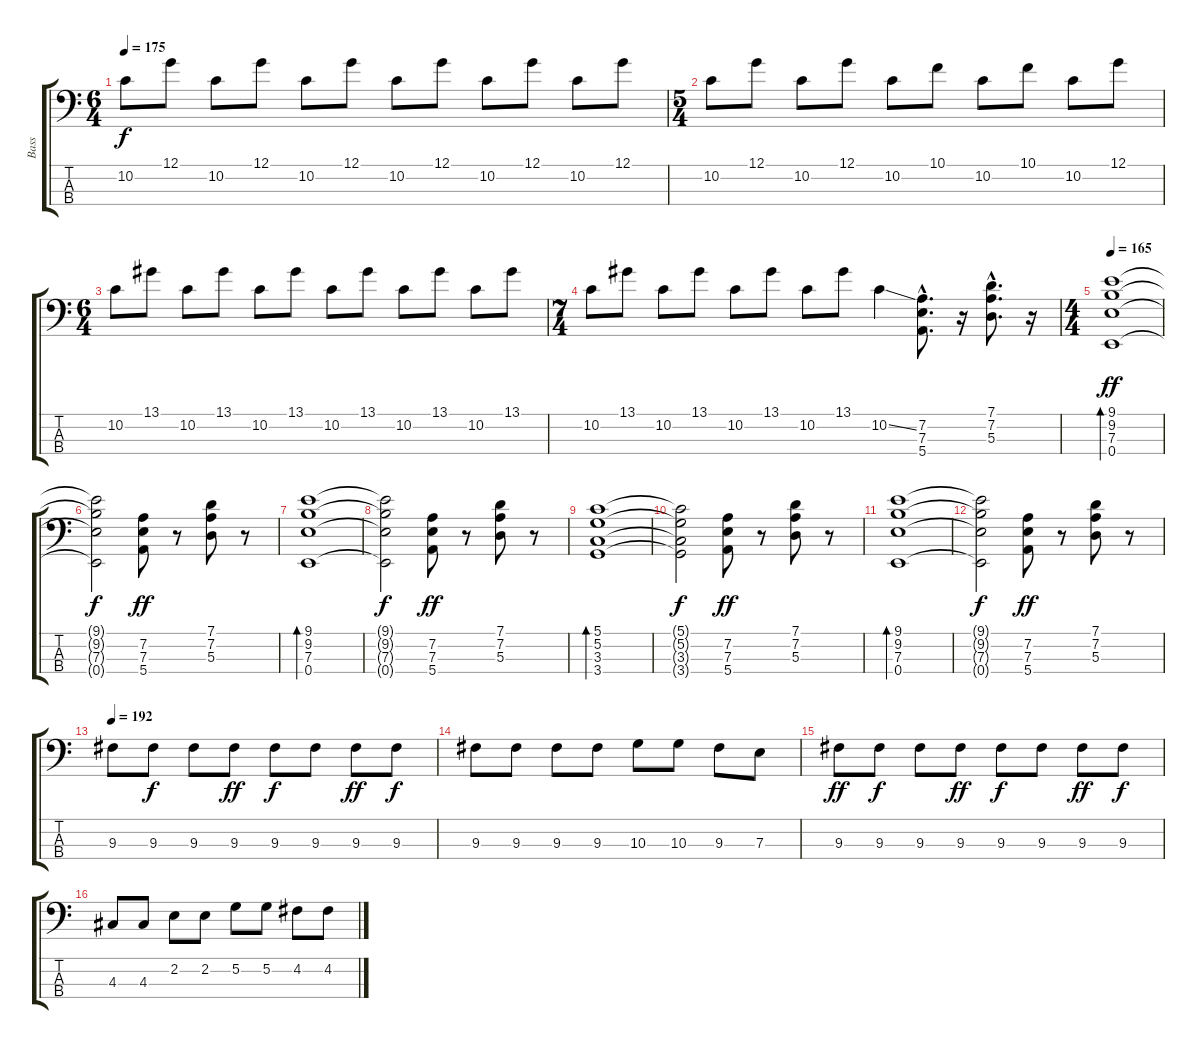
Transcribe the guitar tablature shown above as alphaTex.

\track ("Bass" "Bass") {instrument electricbassfinger}
\staff {score tabs}
\tuning (G2 D2 A1 E1) {hide}
\ts (6 4)
\tempo 175
\clef f4
\ks c
10.2.8{dy f} 12.1.8 10.2.8 12.1.8 10.2.8 12.1.8 10.2.8 12.1.8 10.2.8 12.1.8 10.2.8 12.1.8 |
\ts (5 4)
10.2.8 12.1.8 10.2.8 12.1.8 10.2.8 10.1.8 10.2.8 10.1.8 10.2.8 12.1.8 |
\ts (6 4)
10.2.8 13.1.8 10.2.8 13.1.8 10.2.8 13.1.8 10.2.8 13.1.8 10.2.8 13.1.8 10.2.8 13.1.8 |
\ts (7 4)
10.2.8 13.1.8 10.2.8 13.1.8 10.2.8 13.1.8 10.2.8 13.1.8 10.2{ss}.4 (7.2{hac} 7.3{hac} 5.4{hac}).8{d} r.16 (7.1{hac} 7.2{hac} 5.3{hac}).8{d} r.16 |
\ts (4 4)
\tempo 165
(9.1 9.2 7.3 0.4).1{bd 120 dy ff} |
(9.1{t} 9.2{t} 7.3{t} 0.4{t}).2{dy f} (7.2 7.3 5.4).8{dy ff} r.8 (7.1 7.2 5.3).8 r.8 |
(9.1 9.2 7.3 0.4).1{bd 120} |
(9.1{t} 9.2{t} 7.3{t} 0.4{t}).2{dy f} (7.2 7.3 5.4).8{dy ff} r.8 (7.1 7.2 5.3).8 r.8 |
(5.1 5.2 3.3 3.4).1{bd 120} |
(5.1{t} 5.2{t} 3.3{t} 3.4{t}).2{dy f} (7.2 7.3 5.4).8{dy ff} r.8 (7.1 7.2 5.3).8 r.8 |
(9.1 9.2 7.3 0.4).1{bd 120} |
(9.1{t} 9.2{t} 7.3{t} 0.4{t}).2{dy f} (7.2 7.3 5.4).8{dy ff} r.8 (7.1 7.2 5.3).8 r.8 |
\tempo 192
9.3.8 9.3.8{dy f} 9.3.8 9.3.8{dy ff} 9.3.8{dy f} 9.3.8 9.3.8{dy ff} 9.3.8{dy f} |
9.3.8 9.3.8 9.3.8 9.3.8 10.3.8 10.3.8 9.3.8 7.3.8 |
9.3.8{dy ff} 9.3.8{dy f} 9.3.8 9.3.8{dy ff} 9.3.8{dy f} 9.3.8 9.3.8{dy ff} 9.3.8{dy f} |
4.3.8 4.3.8 2.2.8 2.2.8 5.2.8 5.2.8 4.2.8 4.2.8
